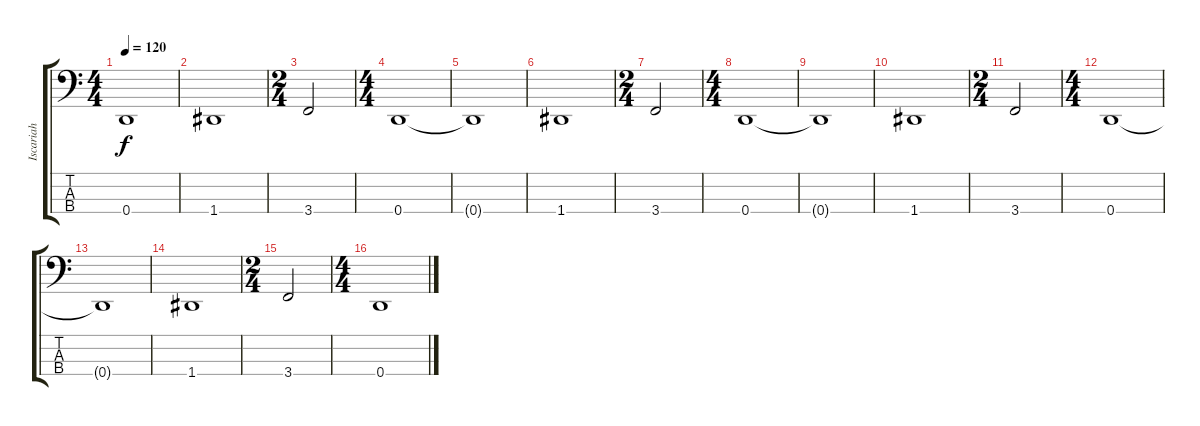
\track ("Iscariah" "Iscariah") {instrument electricbasspick}
\staff {score tabs}
\tuning (F2 C2 G1 D1) {hide}
\ts (4 4)
\tempo 120
\clef f4
\ks c
0.4{t}.1{dy f} |
1.4.1 |
\ts (2 4)
3.4.2 |
\ts (4 4)
0.4.1 |
0.4{t}.1 |
1.4.1 |
\ts (2 4)
3.4.2 |
\ts (4 4)
0.4.1 |
0.4{t}.1 |
1.4.1 |
\ts (2 4)
3.4.2 |
\ts (4 4)
0.4.1 |
0.4{t}.1 |
1.4.1 |
\ts (2 4)
3.4.2 |
\ts (4 4)
0.4.1
